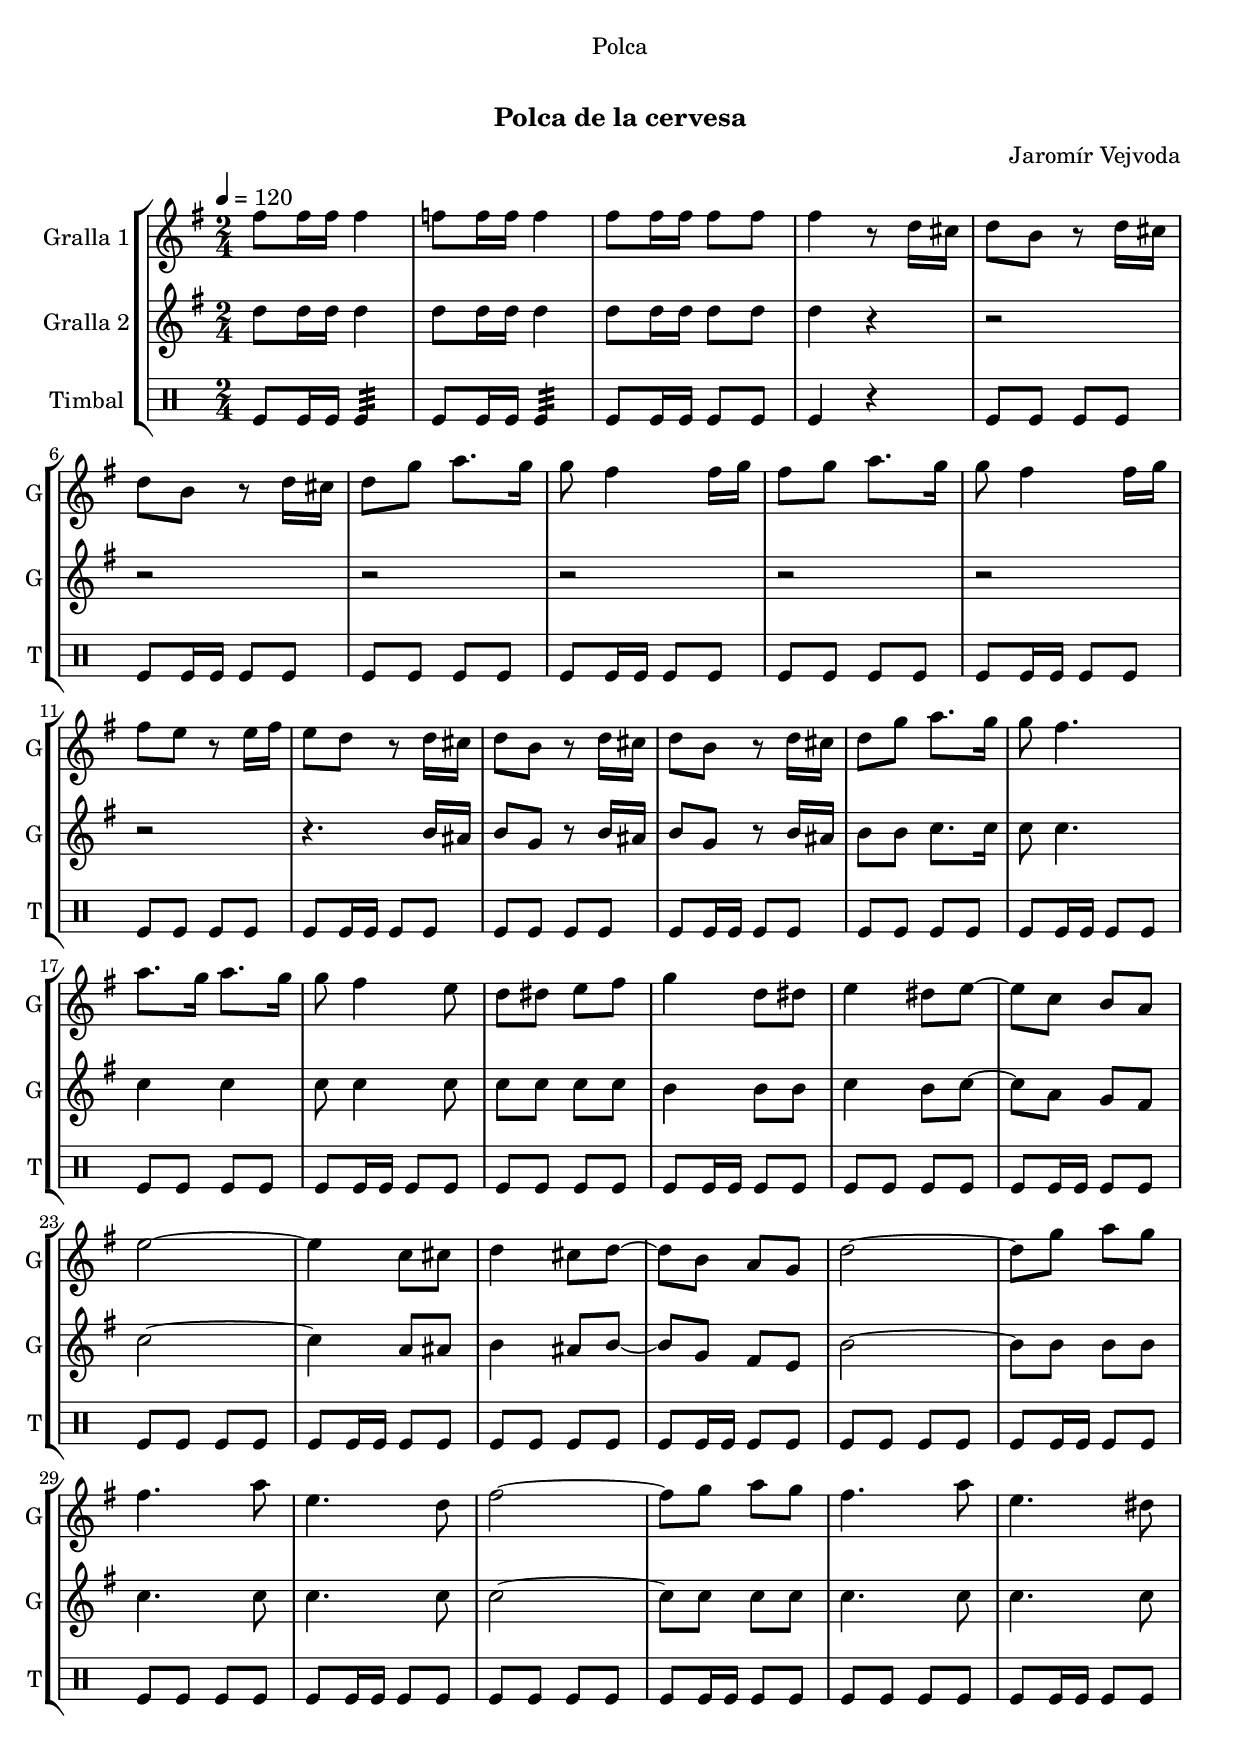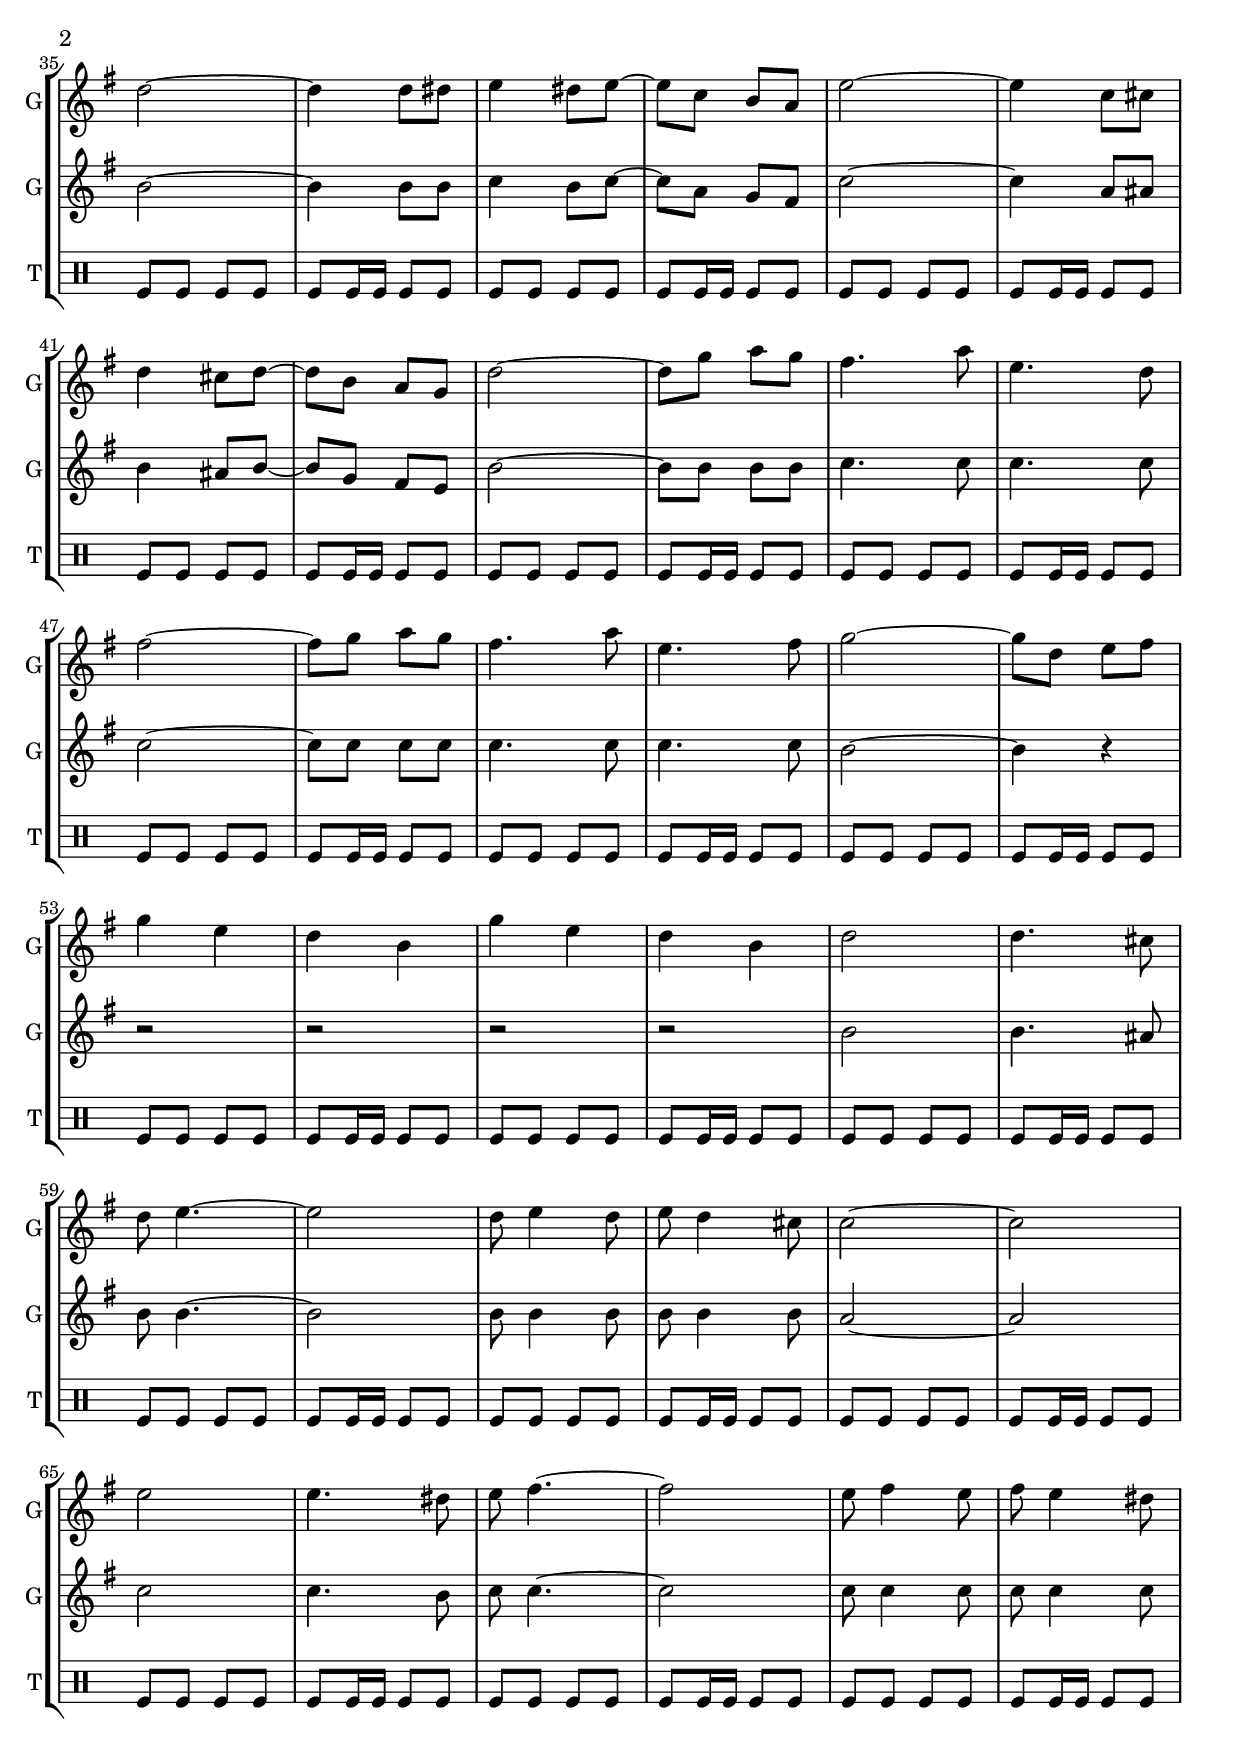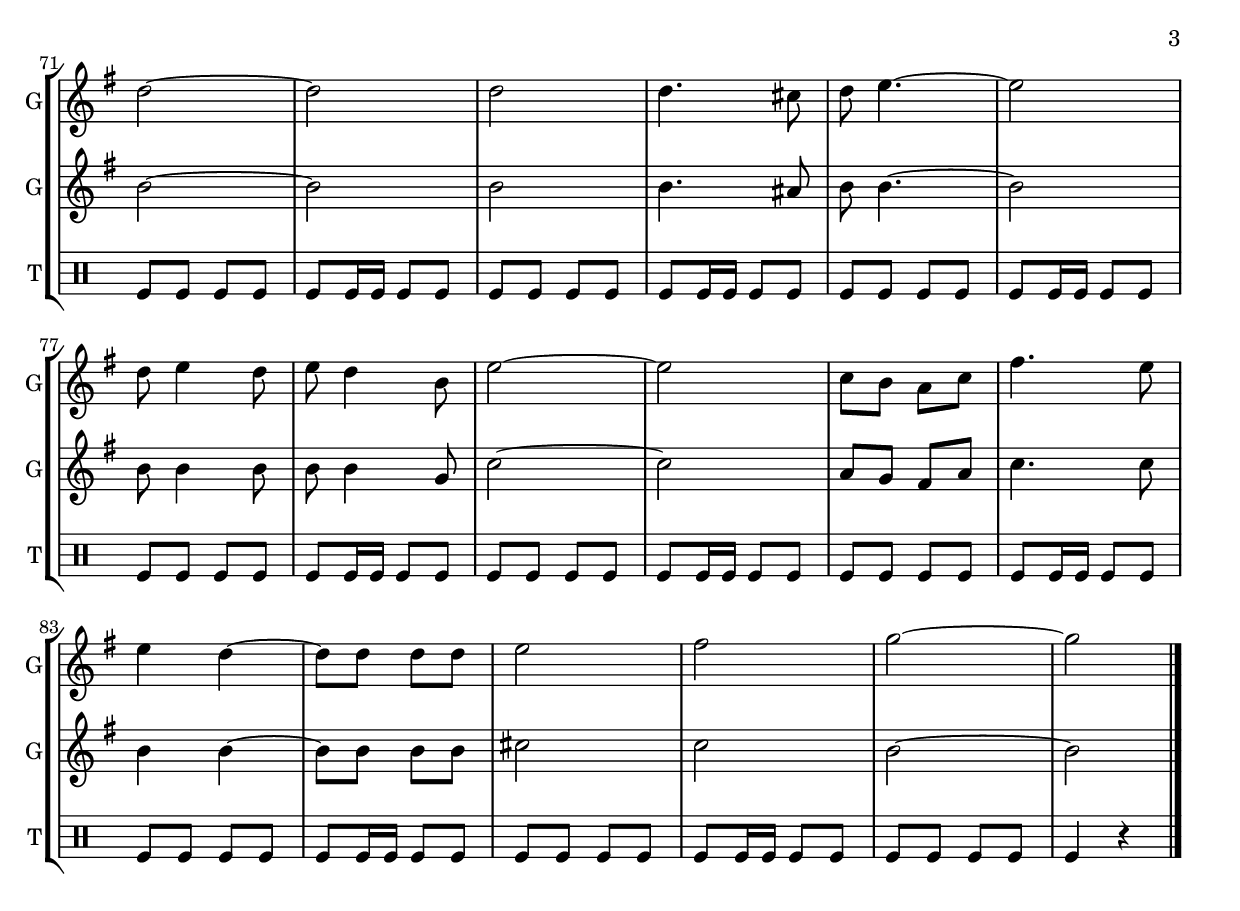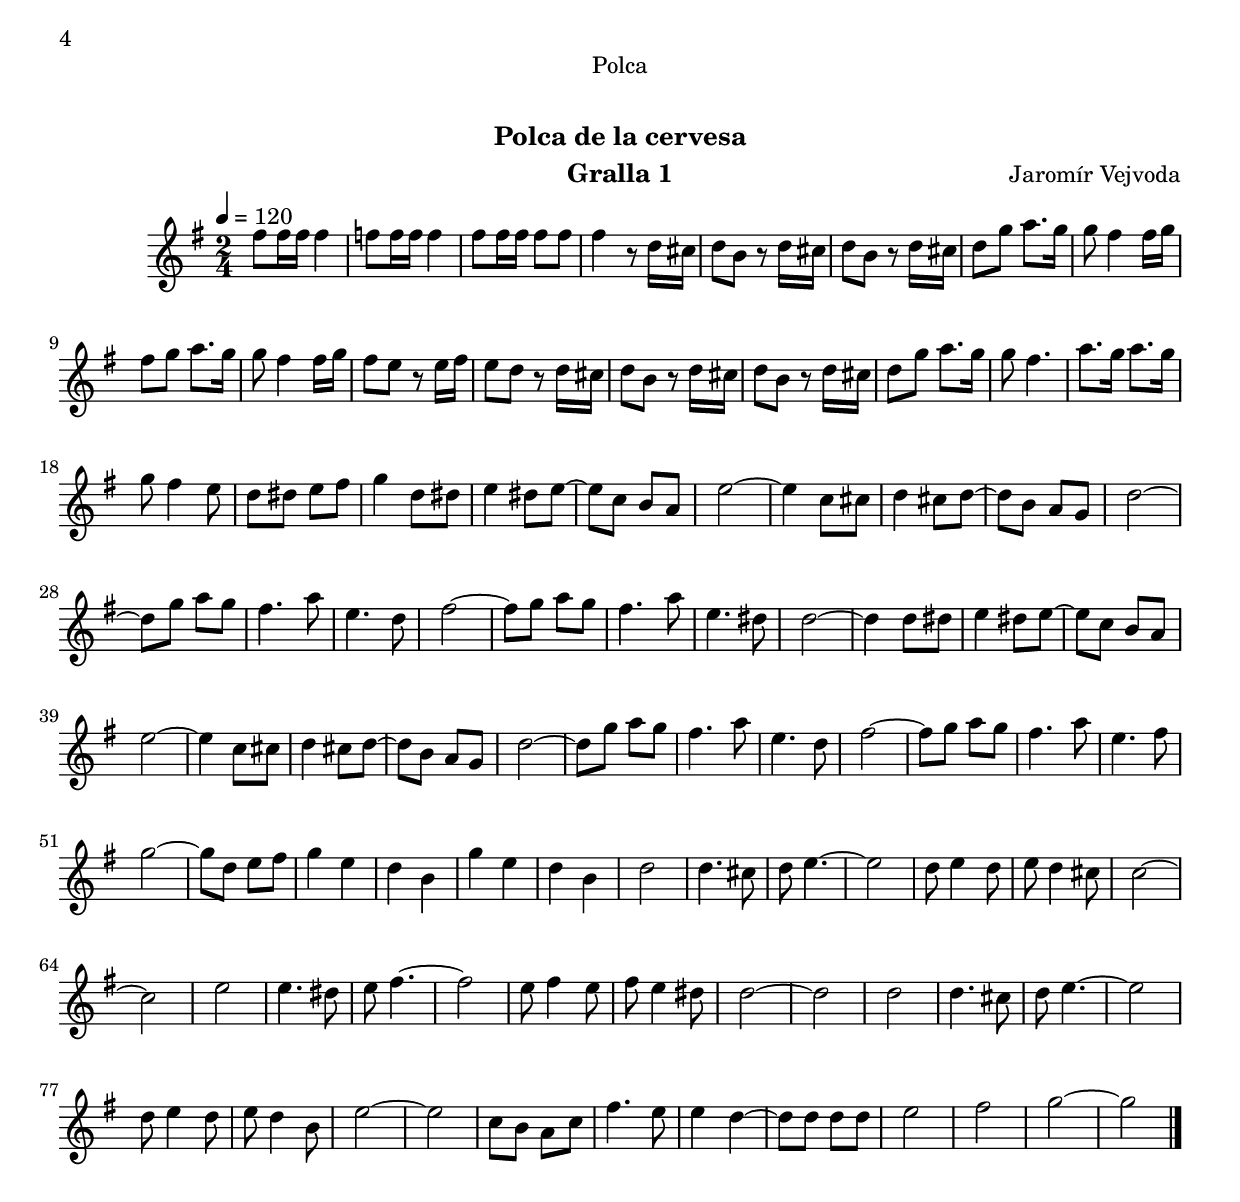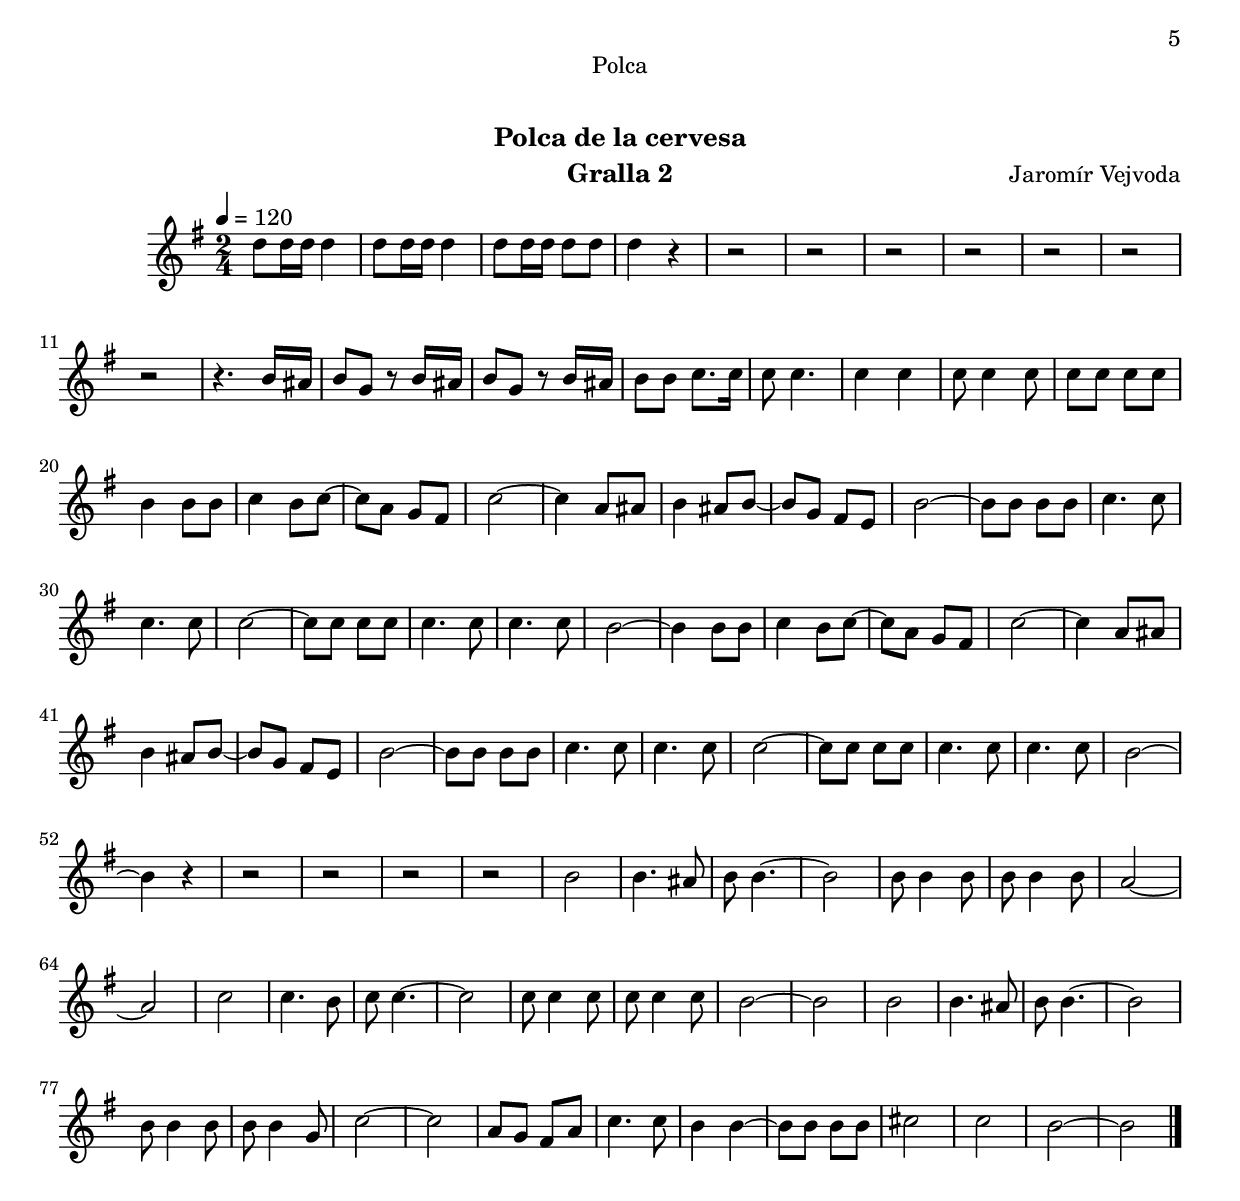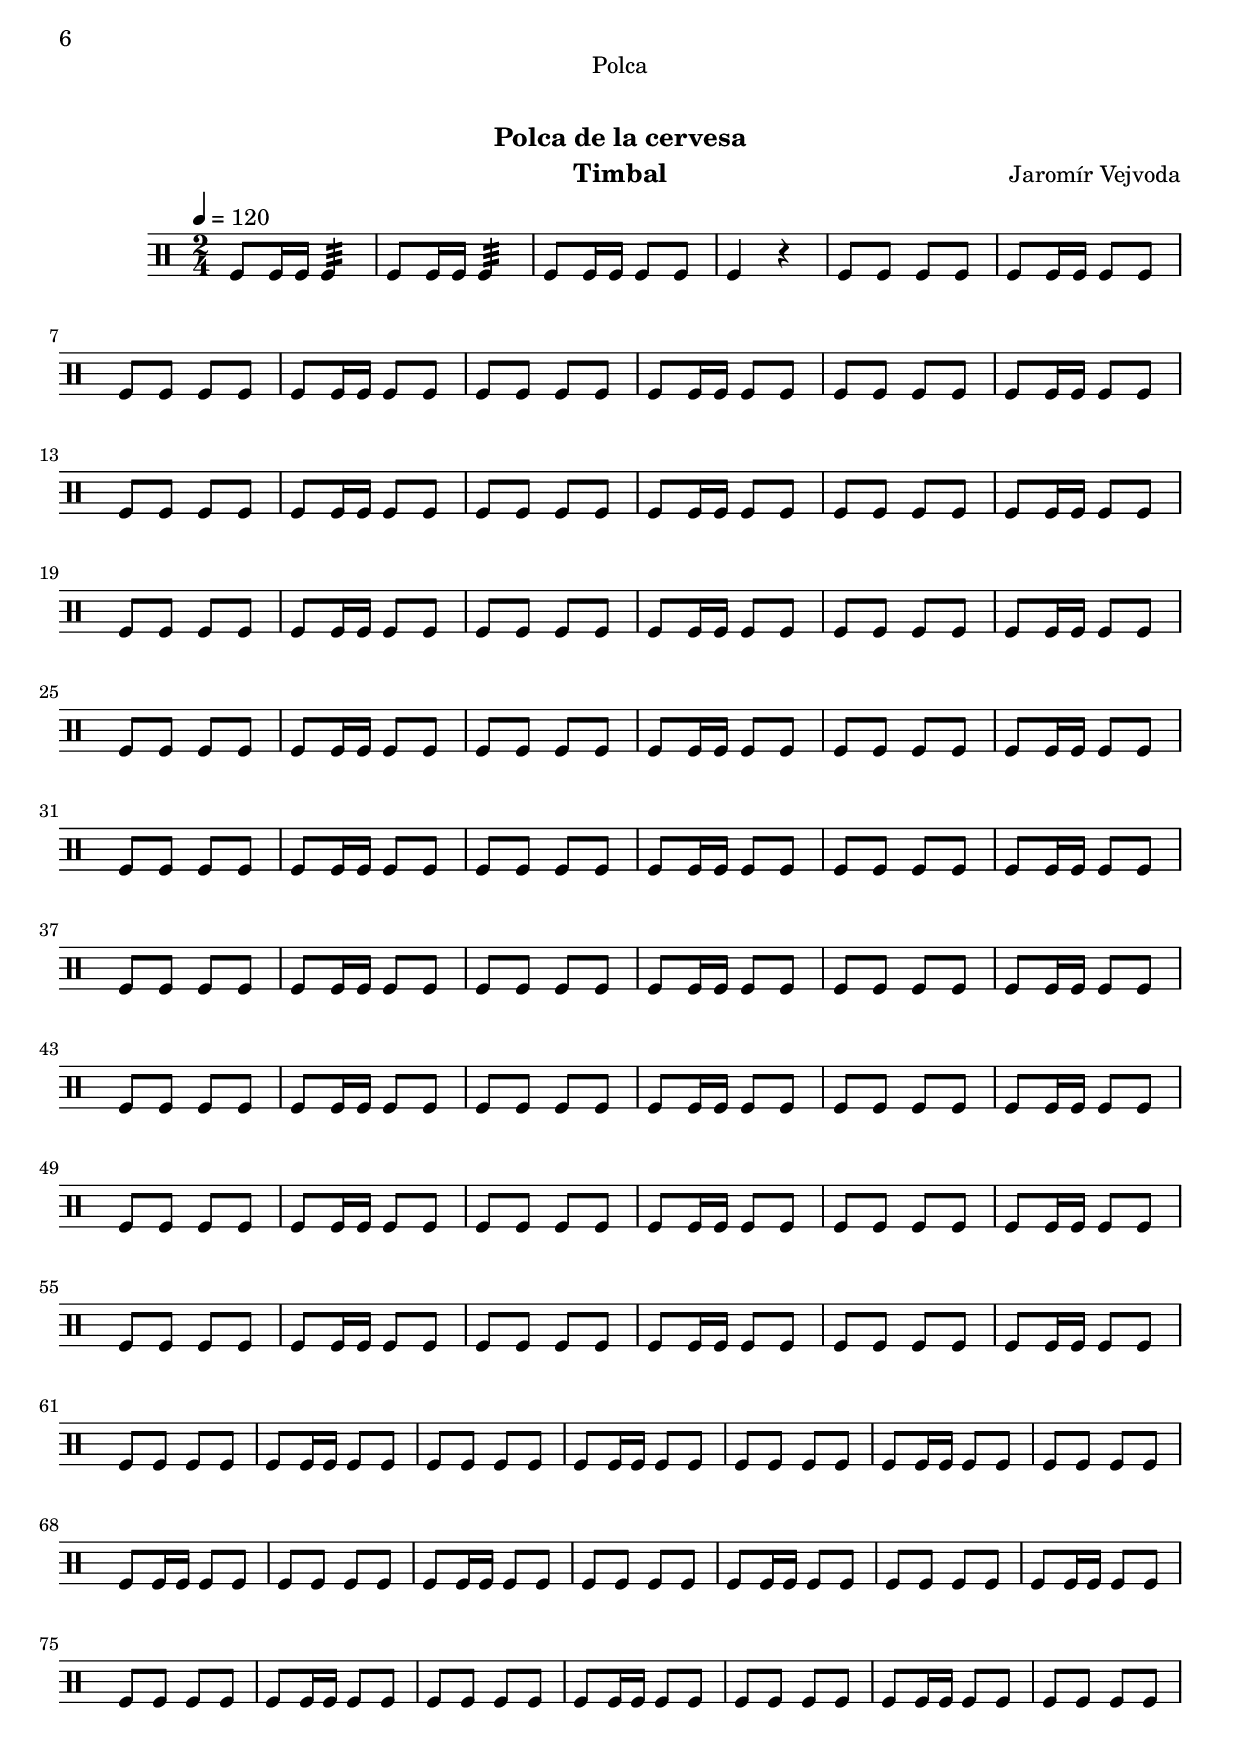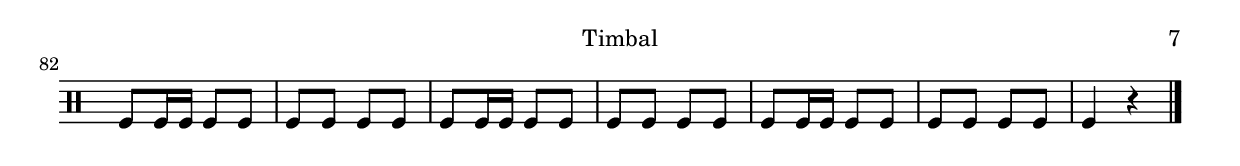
\version "2.22.1"

\header {
  dedication="Polca"
  title="  "
  subtitle="Polca de la cervesa"
  subsubtitle=""
  poet=""
  meter=""
  piece=""
  composer="Jaromír Vejvoda"
  arranger=""
  opus=""
  instrument=""
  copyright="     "
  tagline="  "
}

liniaroAa =
\relative fis''
{
  \tempo 4=120
  \clef treble
  \key g \major
  \time 2/4
  fis8 fis16 fis fis4  |
  f8 f16 f f4  |
  fis8 fis16 fis fis8 fis  |
  fis4 r8 d16 cis  |
  %05
  d8 b r d16 cis  |
  d8 b r d16 cis  |
  d8 g a8. g16  |
  g8 fis4 fis16 g  |
  fis8 g a8. g16  |
  %10
  g8 fis4 fis16 g  |
  fis8 e r e16 fis  |
  e8 d r d16 cis  |
  d8 b r d16 cis  |
  d8 b r d16 cis  |
  %15
  d8 g a8. g16  |
  g8 fis4.  |
  a8. g16 a8. g16  |
  g8 fis4 e8  |
  d8 dis e fis  |
  %20
  g4 d8 dis  |
  e4 dis8 e ~  |
  e8 c b a  |
  e'2 ~  |
  e4 c8 cis  |
  %25
  d4 cis8 d ~  |
  d8 b a g  |
  d'2 ~  |
  d8 g a g  |
  fis4. a8  |
  %30
  e4. d8  |
  fis2 ~  |
  fis8 g a g  |
  fis4. a8  |
  e4. dis8  |
  %35
  d2 ~  |
  d4 d8 dis  |
  e4 dis8 e ~  |
  e8 c b a  |
  e'2 ~  |
  %40
  e4 c8 cis  |
  d4 cis8 d ~  |
  d8 b a g  |
  d'2 ~  |
  d8 g a g  |
  %45
  fis4. a8  |
  e4. d8  |
  fis2 ~  |
  fis8 g a g  |
  fis4. a8  |
  %50
  e4. fis8  |
  g2 ~  |
  g8 d e fis  |
  g4 e  |
  d4 b  |
  %55
  g'4 e  |
  d4 b  |
  d2  |
  d4. cis8  |
  d8 e4. ~  |
  %60
  e2  |
  d8 e4 d8  |
  e8 d4 cis8  |
  c2 ~  |
  c2  |
  %65
  e2  |
  e4. dis8  |
  e8 fis4. ~  |
  fis2  |
  e8 fis4 e8  |
  %70
  fis8 e4 dis8  |
  d2 ~  |
  d2  |
  d2  |
  d4. cis8  |
  %75
  d8 e4. ~  |
  e2  |
  d8 e4 d8  |
  e8 d4 b8  |
  e2 ~  |
  %80
  e2  |
  c8 b a c  |
  fis4. e8  |
  e4 d ~  |
  d8 d d d  |
  %85
  e2  |
  fis2  |
  g2 ~  |
  g2  \bar "|."
}

liniaroAb =
\relative d''
{
  \tempo 4=120
  \clef treble
  \key g \major
  \time 2/4
  d8 d16 d d4  |
  d8 d16 d d4  |
  d8 d16 d d8 d  |
  d4 r  |
  %05
  r2  |
  r2  |
  r2  |
  r2  |
  r2  |
  %10
  r2  |
  r2  |
  r4. b16 ais  |
  b8 g r b16 ais  |
  b8 g r b16 ais  |
  %15
  b8 b c8. c16  |
  c8 c4.  |
  c4 c  |
  c8 c4 c8  |
  c8 c c c  |
  %20
  b4 b8 b  |
  c4 b8 c ~  |
  c8 a g fis  |
  c'2 ~  |
  c4 a8 ais  |
  %25
  b4 ais8 b ~  |
  b8 g fis e  |
  b'2 ~  |
  b8 b b b  |
  c4. c8  |
  %30
  c4. c8  |
  c2 ~  |
  c8 c c c  |
  c4. c8  |
  c4. c8  |
  %35
  b2 ~  |
  b4 b8 b  |
  c4 b8 c ~  |
  c8 a g fis  |
  c'2 ~  |
  %40
  c4 a8 ais  |
  b4 ais8 b ~  |
  b8 g fis e  |
  b'2 ~  |
  b8 b b b  |
  %45
  c4. c8  |
  c4. c8  |
  c2 ~  |
  c8 c c c  |
  c4. c8  |
  %50
  c4. c8  |
  b2 ~  |
  b4 r  |
  r2  |
  r2  |
  %55
  r2  |
  r2  |
  b2  |
  b4. ais8  |
  b8 b4. ~  |
  %60
  b2  |
  b8 b4 b8  |
  b8 b4 b8  |
  a2 ~  |
  a2  |
  %65
  c2  |
  c4. b8  |
  c8 c4. ~  |
  c2  |
  c8 c4 c8  |
  %70
  c8 c4 c8  |
  b2 ~  |
  b2  |
  b2  |
  b4. ais8  |
  %75
  b8 b4. ~  |
  b2  |
  b8 b4 b8  |
  b8 b4 g8  |
  c2 ~  |
  %80
  c2  |
  a8 g fis a  |
  c4. c8  |
  b4 b ~  |
  b8 b b b  |
  %85
  cis2  |
  c2  |
  b2 ~  |
  b2  \bar "|."
}

liniaroAc =
\drummode
{
  \tempo 4=120
  \time 2/4
  tomfl8 tomfl16 tomfl tomfl4:32  |
  tomfl8 tomfl16 tomfl tomfl4:32  |
  tomfl8 tomfl16 tomfl tomfl8 tomfl  |
  tomfl4 r  |
  %05
  tomfl8 tomfl tomfl tomfl  |
  tomfl8 tomfl16 tomfl tomfl8 tomfl  |
  tomfl8 tomfl tomfl tomfl  |
  tomfl8 tomfl16 tomfl tomfl8 tomfl  |
  tomfl8 tomfl tomfl tomfl  |
  %10
  tomfl8 tomfl16 tomfl tomfl8 tomfl  |
  tomfl8 tomfl tomfl tomfl  |
  tomfl8 tomfl16 tomfl tomfl8 tomfl  |
  tomfl8 tomfl tomfl tomfl  |
  tomfl8 tomfl16 tomfl tomfl8 tomfl  |
  %15
  tomfl8 tomfl tomfl tomfl  |
  tomfl8 tomfl16 tomfl tomfl8 tomfl  |
  tomfl8 tomfl tomfl tomfl  |
  tomfl8 tomfl16 tomfl tomfl8 tomfl  |
  tomfl8 tomfl tomfl tomfl  |
  %20
  tomfl8 tomfl16 tomfl tomfl8 tomfl  |
  tomfl8 tomfl tomfl tomfl  |
  tomfl8 tomfl16 tomfl tomfl8 tomfl  |
  tomfl8 tomfl tomfl tomfl  |
  tomfl8 tomfl16 tomfl tomfl8 tomfl  |
  %25
  tomfl8 tomfl tomfl tomfl  |
  tomfl8 tomfl16 tomfl tomfl8 tomfl  |
  tomfl8 tomfl tomfl tomfl  |
  tomfl8 tomfl16 tomfl tomfl8 tomfl  |
  tomfl8 tomfl tomfl tomfl  |
  %30
  tomfl8 tomfl16 tomfl tomfl8 tomfl  |
  tomfl8 tomfl tomfl tomfl  |
  tomfl8 tomfl16 tomfl tomfl8 tomfl  |
  tomfl8 tomfl tomfl tomfl  |
  tomfl8 tomfl16 tomfl tomfl8 tomfl  |
  %35
  tomfl8 tomfl tomfl tomfl  |
  tomfl8 tomfl16 tomfl tomfl8 tomfl  |
  tomfl8 tomfl tomfl tomfl  |
  tomfl8 tomfl16 tomfl tomfl8 tomfl  |
  tomfl8 tomfl tomfl tomfl  |
  %40
  tomfl8 tomfl16 tomfl tomfl8 tomfl  |
  tomfl8 tomfl tomfl tomfl  |
  tomfl8 tomfl16 tomfl tomfl8 tomfl  |
  tomfl8 tomfl tomfl tomfl  |
  tomfl8 tomfl16 tomfl tomfl8 tomfl  |
  %45
  tomfl8 tomfl tomfl tomfl  |
  tomfl8 tomfl16 tomfl tomfl8 tomfl  |
  tomfl8 tomfl tomfl tomfl  |
  tomfl8 tomfl16 tomfl tomfl8 tomfl  |
  tomfl8 tomfl tomfl tomfl  |
  %50
  tomfl8 tomfl16 tomfl tomfl8 tomfl  |
  tomfl8 tomfl tomfl tomfl  |
  tomfl8 tomfl16 tomfl tomfl8 tomfl  |
  tomfl8 tomfl tomfl tomfl  |
  tomfl8 tomfl16 tomfl tomfl8 tomfl  |
  %55
  tomfl8 tomfl tomfl tomfl  |
  tomfl8 tomfl16 tomfl tomfl8 tomfl  |
  tomfl8 tomfl tomfl tomfl  |
  tomfl8 tomfl16 tomfl tomfl8 tomfl  |
  tomfl8 tomfl tomfl tomfl  |
  %60
  tomfl8 tomfl16 tomfl tomfl8 tomfl  |
  tomfl8 tomfl tomfl tomfl  |
  tomfl8 tomfl16 tomfl tomfl8 tomfl  |
  tomfl8 tomfl tomfl tomfl  |
  tomfl8 tomfl16 tomfl tomfl8 tomfl  |
  %65
  tomfl8 tomfl tomfl tomfl  |
  tomfl8 tomfl16 tomfl tomfl8 tomfl  |
  tomfl8 tomfl tomfl tomfl  |
  tomfl8 tomfl16 tomfl tomfl8 tomfl  |
  tomfl8 tomfl tomfl tomfl  |
  %70
  tomfl8 tomfl16 tomfl tomfl8 tomfl  |
  tomfl8 tomfl tomfl tomfl  |
  tomfl8 tomfl16 tomfl tomfl8 tomfl  |
  tomfl8 tomfl tomfl tomfl  |
  tomfl8 tomfl16 tomfl tomfl8 tomfl  |
  %75
  tomfl8 tomfl tomfl tomfl  |
  tomfl8 tomfl16 tomfl tomfl8 tomfl  |
  tomfl8 tomfl tomfl tomfl  |
  tomfl8 tomfl16 tomfl tomfl8 tomfl  |
  tomfl8 tomfl tomfl tomfl  |
  %80
  tomfl8 tomfl16 tomfl tomfl8 tomfl  |
  tomfl8 tomfl tomfl tomfl  |
  tomfl8 tomfl16 tomfl tomfl8 tomfl  |
  tomfl8 tomfl tomfl tomfl  |
  tomfl8 tomfl16 tomfl tomfl8 tomfl  |
  %85
  tomfl8 tomfl tomfl tomfl  |
  tomfl8 tomfl16 tomfl tomfl8 tomfl  |
  tomfl8 tomfl tomfl tomfl  |
  tomfl4 r4  \bar "|." % kompletite
}

\bookpart {
  \score {
    \new StaffGroup {
      \override Score.RehearsalMark #'self-alignment-X = #LEFT
      <<
        \new Staff \with {instrumentName = #"Gralla 1" shortInstrumentName = #"G"} \liniaroAa
        \new Staff \with {instrumentName = #"Gralla 2" shortInstrumentName = #"G"} \liniaroAb
        \new DrumStaff \with {instrumentName = #"Timbal" shortInstrumentName = #"T"} \liniaroAc
      >>
    }
    \layout {}
  }
  \score { \unfoldRepeats
    \new StaffGroup {
      \override Score.RehearsalMark #'self-alignment-X = #LEFT
      <<
        \new Staff \with {instrumentName = #"Gralla 1" shortInstrumentName = #"G"} \liniaroAa
        \new Staff \with {instrumentName = #"Gralla 2" shortInstrumentName = #"G"} \liniaroAb
        \new DrumStaff \with {instrumentName = #"Timbal" shortInstrumentName = #"T"} \liniaroAc
      >>
    }
    \midi {
      \set Staff.midiInstrument = "oboe"
      \set DrumStaff.midiInstrument = "drums"
    }
  }
}

\bookpart {
  \header {instrument="Gralla 1"}
  \score {
    \new StaffGroup {
      \override Score.RehearsalMark #'self-alignment-X = #LEFT
      <<
        \new Staff \liniaroAa
      >>
    }
    \layout {}
  }
  \score { \unfoldRepeats
    \new StaffGroup {
      \override Score.RehearsalMark #'self-alignment-X = #LEFT
      <<
        \new Staff \liniaroAa
      >>
    }
    \midi {
      \set Staff.midiInstrument = "oboe"
      \set DrumStaff.midiInstrument = "drums"
    }
  }
}

\bookpart {
  \header {instrument="Gralla 2"}
  \score {
    \new StaffGroup {
      \override Score.RehearsalMark #'self-alignment-X = #LEFT
      <<
        \new Staff \liniaroAb
      >>
    }
    \layout {}
  }
  \score { \unfoldRepeats
    \new StaffGroup {
      \override Score.RehearsalMark #'self-alignment-X = #LEFT
      <<
        \new Staff \liniaroAb
      >>
    }
    \midi {
      \set Staff.midiInstrument = "oboe"
      \set DrumStaff.midiInstrument = "drums"
    }
  }
}

\bookpart {
  \header {instrument="Timbal"}
  \score {
    \new StaffGroup {
      \override Score.RehearsalMark #'self-alignment-X = #LEFT
      <<
        \new DrumStaff \liniaroAc
      >>
    }
    \layout {}
  }
  \score { \unfoldRepeats
    \new StaffGroup {
      \override Score.RehearsalMark #'self-alignment-X = #LEFT
      <<
        \new DrumStaff \liniaroAc
      >>
    }
    \midi {
      \set Staff.midiInstrument = "oboe"
      \set DrumStaff.midiInstrument = "drums"
    }
  }
}

